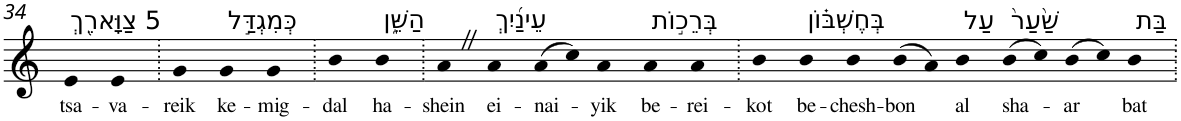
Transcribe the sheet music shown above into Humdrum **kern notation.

**kern	**text
*part1	*part1
*staff1	*staff1
*I"Piano	*
*I'Pno	*
!!LO:PB:g=z
*clefG2	*
*k[]	*
=34	=34
!LO:TX:a:t=5 צַוָּארֵ֖ךְ	!
!	!LO:LY:b
4e	tsa-
!	!LO:LY:b
4e	-va-
=35.	=35.
!	!LO:LY:b
4g	-reik
!LO:TX:a:t=כְּמִגְדַּ֣ל	!
!	!LO:LY:b
4g	ke-
!	!LO:LY:b
4g	-mig-
=36.	=36.
!	!LO:LY:b
4b	-dal
!LO:TX:a:t=הַשֵּׁ֑ן	!
!	!LO:LY:b
4b	ha-
=37.	=37.
!	!LO:LY:b
4aZ	-shein
!LO:TX:a:t=עֵינַ֜יִךְ	!
!	!LO:LY:b
4a	ei-
!	!LO:LY:b
(>8a	-nai-
8cc)	.
!	!LO:LY:b
4a	-yik
!LO:TX:a:t=בְּרֵכ֣וֹת	!
!	!LO:LY:b
4a	be-
!	!LO:LY:b
4a	-rei-
=38.	=38.
!	!LO:LY:b
4b	-kot
!LO:TX:a:t=בְּחֶשְׁבּ֗וֹן	!
!	!LO:LY:b
4b	be-
!	!LO:LY:b
4b	-chesh-
!	!LO:LY:b
(>8b	-bon
8a)	.
!LO:TX:a:t=עַל	!
!	!LO:LY:b
4b	al
!LO:TX:a:t=שַׁ֙עַר֙	!
!	!LO:LY:b
(>8b	sha-
8cc)	.
!	!LO:LY:b
(>8b	-ar
8cc)	.
!LO:TX:a:t=בַּת	!
!	!LO:LY:b
4b	bat
=.	=.
*-	*-
